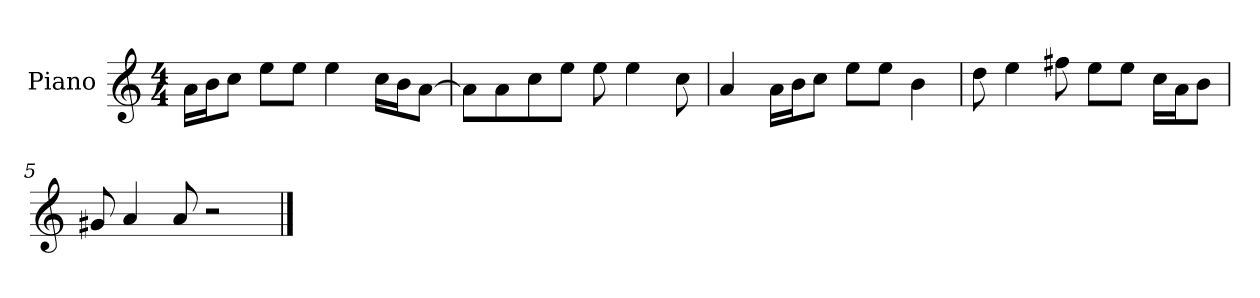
**kern
*part1
*staff1
*I"Piano
*I'P-no
*clefG2
*k[]
*M4/4
*MM90
=1
16a\LL
16b\J
8cc\J
8ee\L
8ee\J
4ee\
16cc\LL
16b\J
[8a\J
=2
8a\L]
8a\
8cc\
8ee\J
8ee\
4ee\
8cc\
=3
4a/
16a\LL
16b\J
8cc\J
8ee\L
8ee\J
4b\
=4
8dd\
4ee\
8ff#X\
8ee\L
8ee\J
16cc\LL
16a\J
8b\J
=5
8g#X/
4a/
8a/
2r
==
*-
